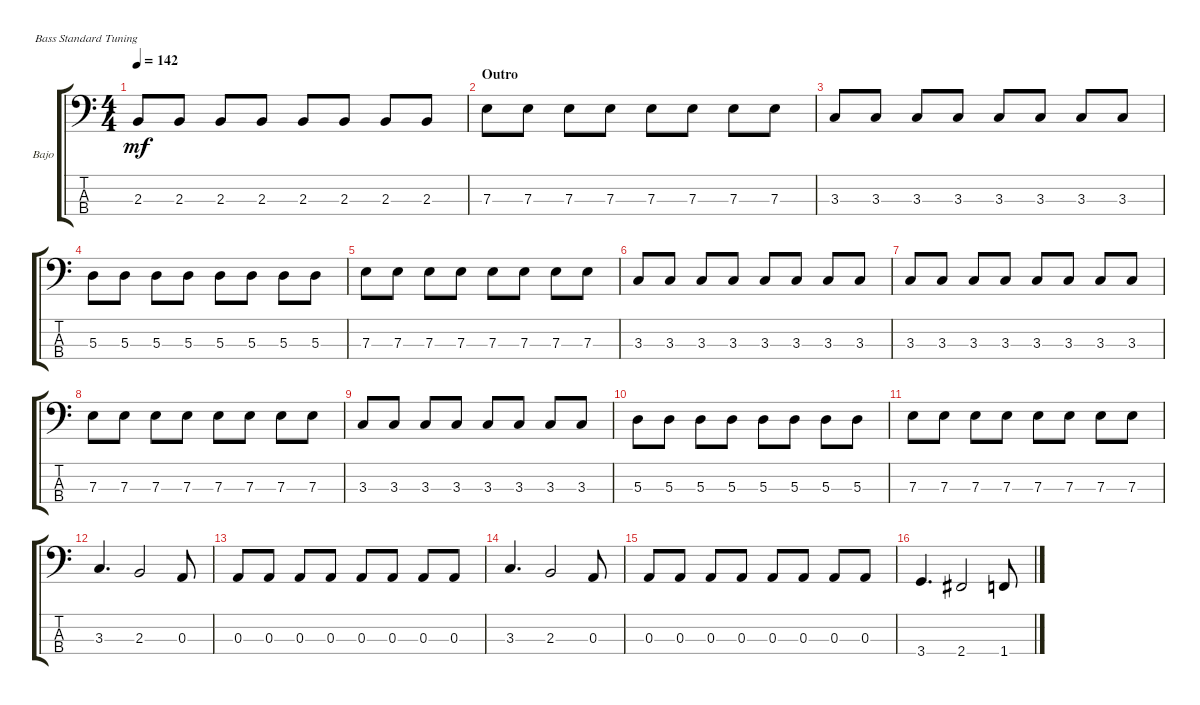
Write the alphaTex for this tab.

\bracketExtendMode groupsimilarinstruments
\firstSystemTrackNameOrientation horizontal
\otherSystemsTrackNameOrientation horizontal
\track ("Bajo" "Bajo") {instrument electricbassfinger}
\staff {score tabs}
\tuning (G2 D2 A1 E1)
\ts (4 4)
\tempo 142
\clef f4
\ks c
2.3.8{dy mf} 2.3.8 2.3.8 2.3.8 2.3.8 2.3.8 2.3.8 2.3.8 |
\section ("" "Outro")
7.3.8 7.3.8 7.3.8 7.3.8 7.3.8 7.3.8 7.3.8 7.3.8 |
3.3.8 3.3.8 3.3.8 3.3.8 3.3.8 3.3.8 3.3.8 3.3.8 |
5.3.8 5.3.8 5.3.8 5.3.8 5.3.8 5.3.8 5.3.8 5.3.8 |
7.3.8 7.3.8 7.3.8 7.3.8 7.3.8 7.3.8 7.3.8 7.3.8 |
3.3.8 3.3.8 3.3.8 3.3.8 3.3.8 3.3.8 3.3.8 3.3.8 |
3.3.8 3.3.8 3.3.8 3.3.8 3.3.8 3.3.8 3.3.8 3.3.8 |
7.3.8 7.3.8 7.3.8 7.3.8 7.3.8 7.3.8 7.3.8 7.3.8 |
3.3.8 3.3.8 3.3.8 3.3.8 3.3.8 3.3.8 3.3.8 3.3.8 |
5.3.8 5.3.8 5.3.8 5.3.8 5.3.8 5.3.8 5.3.8 5.3.8 |
7.3.8 7.3.8 7.3.8 7.3.8 7.3.8 7.3.8 7.3.8 7.3.8 |
3.3.4{d} 2.3.2 0.3.8 |
0.3.8 0.3.8 0.3.8 0.3.8 0.3.8 0.3.8 0.3.8 0.3.8 |
3.3.4{d} 2.3.2 0.3.8 |
0.3.8 0.3.8 0.3.8 0.3.8 0.3.8 0.3.8 0.3.8 0.3.8 |
3.4.4{d} 2.4.2 1.4.8
